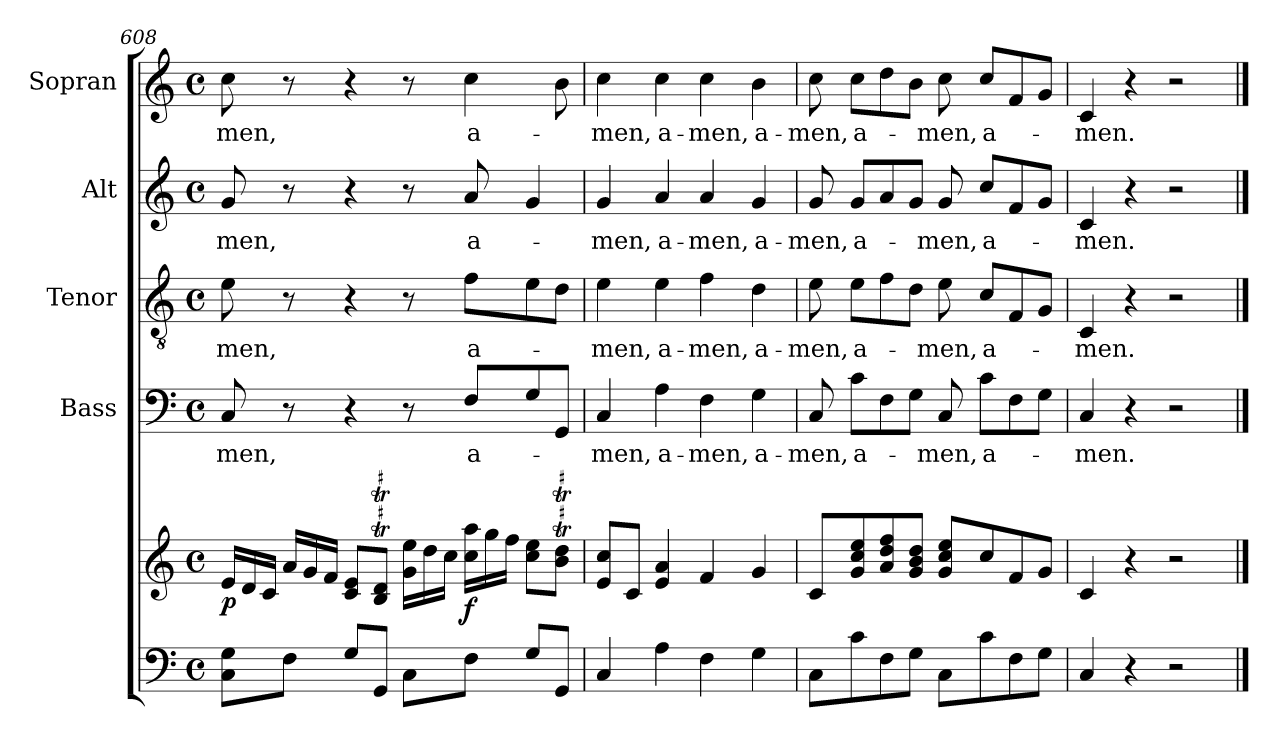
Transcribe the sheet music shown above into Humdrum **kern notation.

**kern	**kern	**dynam	**kern	**text	**kern	**text	**kern	**text	**kern	**text
*part5	*part5	*part5	*part4	*part4	*part3	*part3	*part2	*part2	*part1	*part1
*staff6	*staff5	*staff5/6	*staff4	*staff4	*staff3	*staff3	*staff2	*staff2	*staff1	*staff1
*	*	*	*I"Bass	*	*I"Tenor	*	*I"Alt	*	*I"Sopran	*
*	*	*	*I'B.	*	*I'T.	*	*I'A.	*	*I'S.	*
!!LO:LB:g=z
*clefF4	*clefG2	*	*clefF4	*	*clefGv2	*	*clefG2	*	*clefG2	*
*k[]	*k[]	*	*k[]	*	*k[]	*	*k[]	*	*k[]	*
*C:	*C:	*	*C:	*	*C:	*	*C:	*	*C:	*
*M4/4	*M4/4	*	*M4/4	*	*M4/4	*	*M4/4	*	*M4/4	*
*met(c)	*met(c)	*	*met(c)	*	*met(c)	*	*met(c)	*	*met(c)	*
*	*Xtuplet	*	*	*	*	*	*	*	*	*
=608	=608	=608	=608	=608	=608	=608	=608	=608	=608	=608
!	!	!LO:DY:b	!	!LO:LY:b	!	!LO:LY:b	!	!LO:LY:b	!	!LO:LY:b
8C\ 8G\L	24e/LL	p	8C/	-men,	8e\	-men,	8g/	-men,	8cc\	-men,
.	24d/	.	.	.	.	.	.	.	.	.
.	24c/JJ	.	.	.	.	.	.	.	.	.
8F\J	24a/LL	.	8r	.	8r	.	8r	.	8r	.
.	24g/	.	.	.	.	.	.	.	.	.
.	24f/JJ	.	.	.	.	.	.	.	.	.
8G/L	8c/ 8e/L	.	4r	.	4r	.	4r	.	4r	.
8GG/J	8B/T 8d/TJ	.	.	.	.	.	.	.	.	.
8C\L	24g\ 24ee\LL	.	8r	.	8r	.	8r	.	8r	.
.	24dd\	.	.	.	.	.	.	.	.	.
.	24cc\JJ	.	.	.	.	.	.	.	.	.
!	!	!LO:DY:b	!	!LO:LY:b	!	!LO:LY:b	!	!LO:LY:b	!	!LO:LY:b
8F\J	24cc\ 24aa\LL	f	8F/L	a-	8f\L	a-	8a/	a-	4cc\	a-
.	24gg\	.	.	.	.	.	.	.	.	.
.	24ff\JJ	.	.	.	.	.	.	.	.	.
8G/L	8cc\ 8ee\L	.	8G/	.	8e\	.	4g/	.	.	.
8GG/J	8b\T 8dd\TJ	.	8GG/J	.	8d\J	.	.	.	8b\	.
=609	=609	=609	=609	=609	=609	=609	=609	=609	=609	=609
!	!	!	!	!LO:LY:b	!	!LO:LY:b	!	!LO:LY:b	!	!LO:LY:b
4C/	8e/ 8cc/L	.	4C/	-men,	4e\	-men,	4g/	-men,	4cc\	-men,
.	8c/J	.	.	.	.	.	.	.	.	.
!	!	!	!	!LO:LY:b	!	!LO:LY:b	!	!LO:LY:b	!	!LO:LY:b
4A\	4e/ 4a/	.	4A\	a-	4e\	a-	4a/	a-	4cc\	a-
!	!	!	!	!LO:LY:b	!	!LO:LY:b	!	!LO:LY:b	!	!LO:LY:b
4F\	4f/	.	4F\	-men,	4f\	-men,	4a/	-men,	4cc\	-men,
!	!	!	!	!LO:LY:b	!	!LO:LY:b	!	!LO:LY:b	!	!LO:LY:b
4G\	4g/	.	4G\	a-	4d\	a-	4g/	a-	4b\	a-
=610	=610	=610	=610	=610	=610	=610	=610	=610	=610	=610
!	!	!	!	!LO:LY:b	!	!LO:LY:b	!	!LO:LY:b	!	!LO:LY:b
8C\L	8c/L	.	8C/	-men,	8e\	-men,	8g/	-men,	8cc\	-men,
!	!	!	!	!LO:LY:b	!	!LO:LY:b	!	!LO:LY:b	!	!LO:LY:b
8c\	8g/ 8cc/ 8ee/	.	8c\L	a-	8e\L	a-	8g/L	a-	8cc\L	a-
8F\	8a/ 8dd/ 8ff/	.	8F\	.	8f\	.	8a/	.	8dd\	.
8G\J	8g/ 8b/ 8dd/J	.	8G\J	.	8d\J	.	8g/J	.	8b\J	.
!	!	!	!	!LO:LY:b	!	!LO:LY:b	!	!LO:LY:b	!	!LO:LY:b
8C\L	8g/ 8cc/ 8ee/L	.	8C/	-men,	8e\	-men,	8g/	-men,	8cc\	-men,
!	!	!	!	!LO:LY:b	!	!LO:LY:b	!	!LO:LY:b	!	!LO:LY:b
8c\	8cc/	.	8c\L	a-	8c/L	a-	8cc/L	a-	8cc/L	a-
8F\	8f/	.	8F\	.	8F/	.	8f/	.	8f/	.
8G\J	8g/J	.	8G\J	.	8G/J	.	8g/J	.	8g/J	.
=611	=611	=611	=611	=611	=611	=611	=611	=611	=611	=611
!	!	!	!	!LO:LY:b	!	!LO:LY:b	!	!LO:LY:b	!	!LO:LY:b
4C/	4c/	.	4C/	-men.	4C/	-men.	4c/	-men.	4c/	-men.
4r	4r	.	4r	.	4r	.	4r	.	4r	.
2r	2r	.	2r	.	2r	.	2r	.	2r	.
==	==	==	==	==	==	==	==	==	==	==
*-	*-	*-	*-	*-	*-	*-	*-	*-	*-	*-
